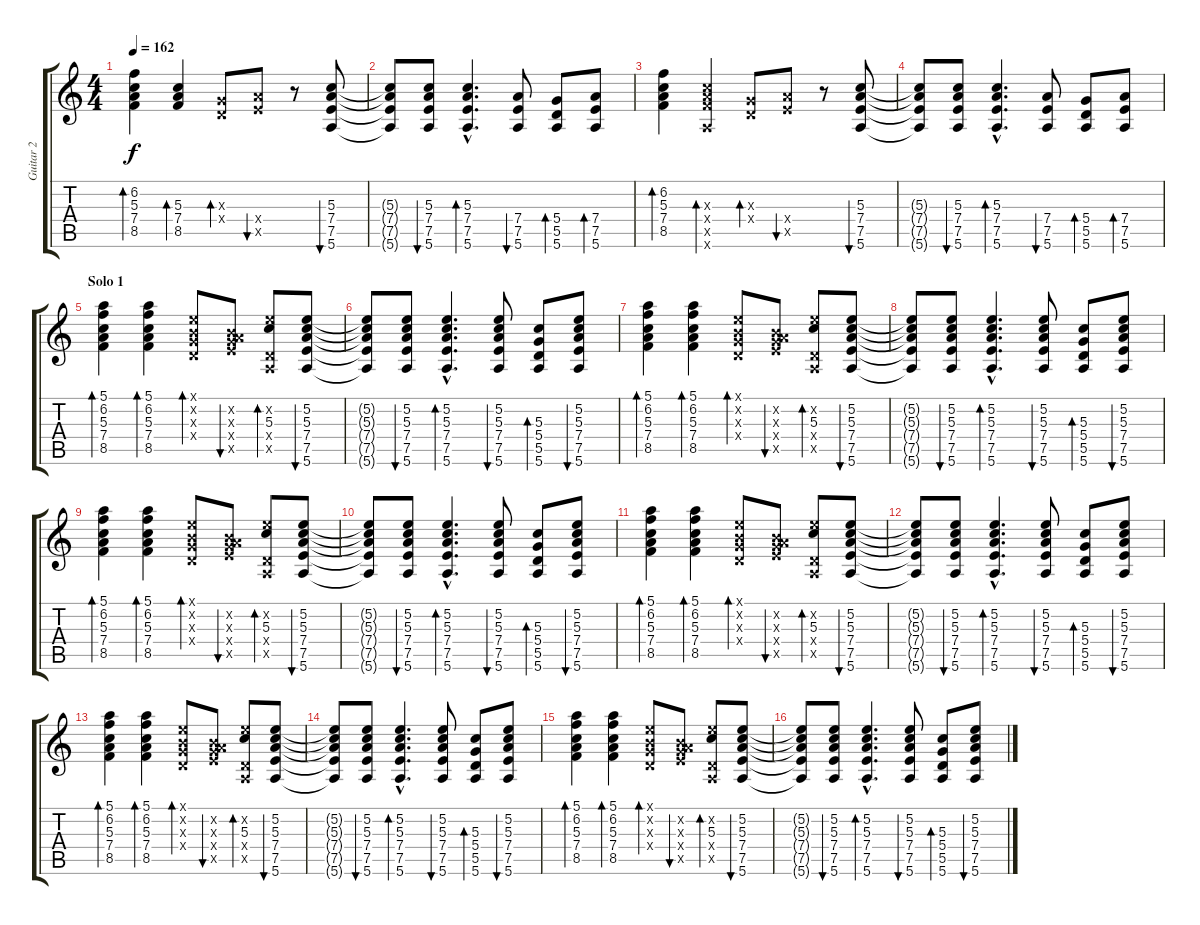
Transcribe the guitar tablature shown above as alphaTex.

\track ("Guitar 2" "Guitar 2") {instrument acousticguitarsteel}
\staff {score tabs}
\tuning (E4 B3 G3 D3 A2 E2) {hide}
\ts (4 4)
\tempo 162
\clef g2
\ks c
(6.2 5.3 7.4 8.5).4{bd 60 dy f} (5.3 7.4 8.5).4{bd 60} (0.3{x} 0.4{x}).8{bd 60} (7.4{x} 7.5{x}).8{bu 60} r.8 (5.3 7.4 7.5 5.6).8{bu 60} |
(5.3{t} 7.4{t} 7.5{t} 5.6{t}).8 (5.3 7.4 7.5 5.6).8{bu 60} (5.3{hac} 7.4{hac} 7.5{hac} 5.6{hac}).4{d bd 60} (7.4 7.5 5.6).8{bu 60} (5.4 5.5 5.6).8{bd 60} (7.4 7.5 5.6).8{bd 60} |
(6.2 5.3 7.4 8.5).4{bd 60} (5.3{x} 7.4{x} 8.5{x} 5.6{x}).4{bd 60} (0.3{x} 0.4{x}).8{bd 60} (7.4{x} 7.5{x}).8{bu 60} r.8 (5.3 7.4 7.5 5.6).8{bu 60} |
(5.3{t} 7.4{t} 7.5{t} 5.6{t}).8 (5.3 7.4 7.5 5.6).8{bu 60} (5.3{hac} 7.4{hac} 7.5{hac} 5.6{hac}).4{d bd 60} (7.4 7.5 5.6).8{bu 60} (5.4 5.5 5.6).8{bd 60} (7.4 7.5 5.6).8{bd 60} |
\section ("" "Solo 1")
(5.1 6.2 5.3 7.4 8.5).4{bd 60} (5.1 6.2 5.3 7.4 8.5).4{bd 60} (0.1{x} 0.2{x} 0.3{x} 0.4{x}).8{bd 60} (0.2{x} 0.3{x} 7.4{x} 7.5{x}).8{bu 60} (5.2{x} 5.3 0.4{x} 0.5{x}).8{bd 60} (5.2 5.3 7.4 7.5 5.6).8{bu 60} |
(5.2{t} 5.3{t} 7.4{t} 7.5{t} 5.6{t}).8 (5.2 5.3 7.4 7.5 5.6).8{bu 60} (5.2{hac} 5.3{hac} 7.4{hac} 7.5{hac} 5.6{hac}).4{d bd 60} (5.2 5.3 7.4 7.5 5.6).8{bu 60} (5.3 5.4 5.5 5.6).8{bd 60} (5.2 5.3 7.4 7.5 5.6).8{bu 60} |
(5.1 6.2 5.3 7.4 8.5).4{bd 60} (5.1 6.2 5.3 7.4 8.5).4{bd 60} (0.1{x} 0.2{x} 0.3{x} 0.4{x}).8{bd 60} (0.2{x} 0.3{x} 7.4{x} 7.5{x}).8{bu 60} (5.2{x} 5.3 0.4{x} 0.5{x}).8{bd 60} (5.2 5.3 7.4 7.5 5.6).8{bu 60} |
(5.2{t} 5.3{t} 7.4{t} 7.5{t} 5.6{t}).8 (5.2 5.3 7.4 7.5 5.6).8{bu 60} (5.2{hac} 5.3{hac} 7.4{hac} 7.5{hac} 5.6{hac}).4{d bd 60} (5.2 5.3 7.4 7.5 5.6).8{bu 60} (5.3 5.4 5.5 5.6).8{bd 60} (5.2 5.3 7.4 7.5 5.6).8{bu 60} |
(5.1 6.2 5.3 7.4 8.5).4{bd 60} (5.1 6.2 5.3 7.4 8.5).4{bd 60} (0.1{x} 0.2{x} 0.3{x} 0.4{x}).8{bd 60} (0.2{x} 0.3{x} 7.4{x} 7.5{x}).8{bu 60} (5.2{x} 5.3 0.4{x} 0.5{x}).8{bd 60} (5.2 5.3 7.4 7.5 5.6).8{bu 60} |
(5.2{t} 5.3{t} 7.4{t} 7.5{t} 5.6{t}).8 (5.2 5.3 7.4 7.5 5.6).8{bu 60} (5.2{hac} 5.3{hac} 7.4{hac} 7.5{hac} 5.6{hac}).4{d bd 60} (5.2 5.3 7.4 7.5 5.6).8{bu 60} (5.3 5.4 5.5 5.6).8{bd 60} (5.2 5.3 7.4 7.5 5.6).8{bu 60} |
(5.1 6.2 5.3 7.4 8.5).4{bd 60} (5.1 6.2 5.3 7.4 8.5).4{bd 60} (0.1{x} 0.2{x} 0.3{x} 0.4{x}).8{bd 60} (0.2{x} 0.3{x} 7.4{x} 7.5{x}).8{bu 60} (5.2{x} 5.3 0.4{x} 0.5{x}).8{bd 60} (5.2 5.3 7.4 7.5 5.6).8{bu 60} |
(5.2{t} 5.3{t} 7.4{t} 7.5{t} 5.6{t}).8 (5.2 5.3 7.4 7.5 5.6).8{bu 60} (5.2{hac} 5.3{hac} 7.4{hac} 7.5{hac} 5.6{hac}).4{d bd 60} (5.2 5.3 7.4 7.5 5.6).8{bu 60} (5.3 5.4 5.5 5.6).8{bd 60} (5.2 5.3 7.4 7.5 5.6).8{bu 60} |
(5.1 6.2 5.3 7.4 8.5).4{bd 60} (5.1 6.2 5.3 7.4 8.5).4{bd 60} (0.1{x} 0.2{x} 0.3{x} 0.4{x}).8{bd 60} (0.2{x} 0.3{x} 7.4{x} 7.5{x}).8{bu 60} (5.2{x} 5.3 0.4{x} 0.5{x}).8{bd 60} (5.2 5.3 7.4 7.5 5.6).8{bu 60} |
(5.2{t} 5.3{t} 7.4{t} 7.5{t} 5.6{t}).8 (5.2 5.3 7.4 7.5 5.6).8{bu 60} (5.2{hac} 5.3{hac} 7.4{hac} 7.5{hac} 5.6{hac}).4{d bd 60} (5.2 5.3 7.4 7.5 5.6).8{bu 60} (5.3 5.4 5.5 5.6).8{bd 60} (5.2 5.3 7.4 7.5 5.6).8{bu 60} |
(5.1 6.2 5.3 7.4 8.5).4{bd 60} (5.1 6.2 5.3 7.4 8.5).4{bd 60} (0.1{x} 0.2{x} 0.3{x} 0.4{x}).8{bd 60} (0.2{x} 0.3{x} 7.4{x} 7.5{x}).8{bu 60} (5.2{x} 5.3 0.4{x} 0.5{x}).8{bd 60} (5.2 5.3 7.4 7.5 5.6).8{bu 60} |
(5.2{t} 5.3{t} 7.4{t} 7.5{t} 5.6{t}).8 (5.2 5.3 7.4 7.5 5.6).8{bu 60} (5.2{hac} 5.3{hac} 7.4{hac} 7.5{hac} 5.6{hac}).4{d bd 60} (5.2 5.3 7.4 7.5 5.6).8{bu 60} (5.3 5.4 5.5 5.6).8{bd 60} (5.2 5.3 7.4 7.5 5.6).8{bu 60}
